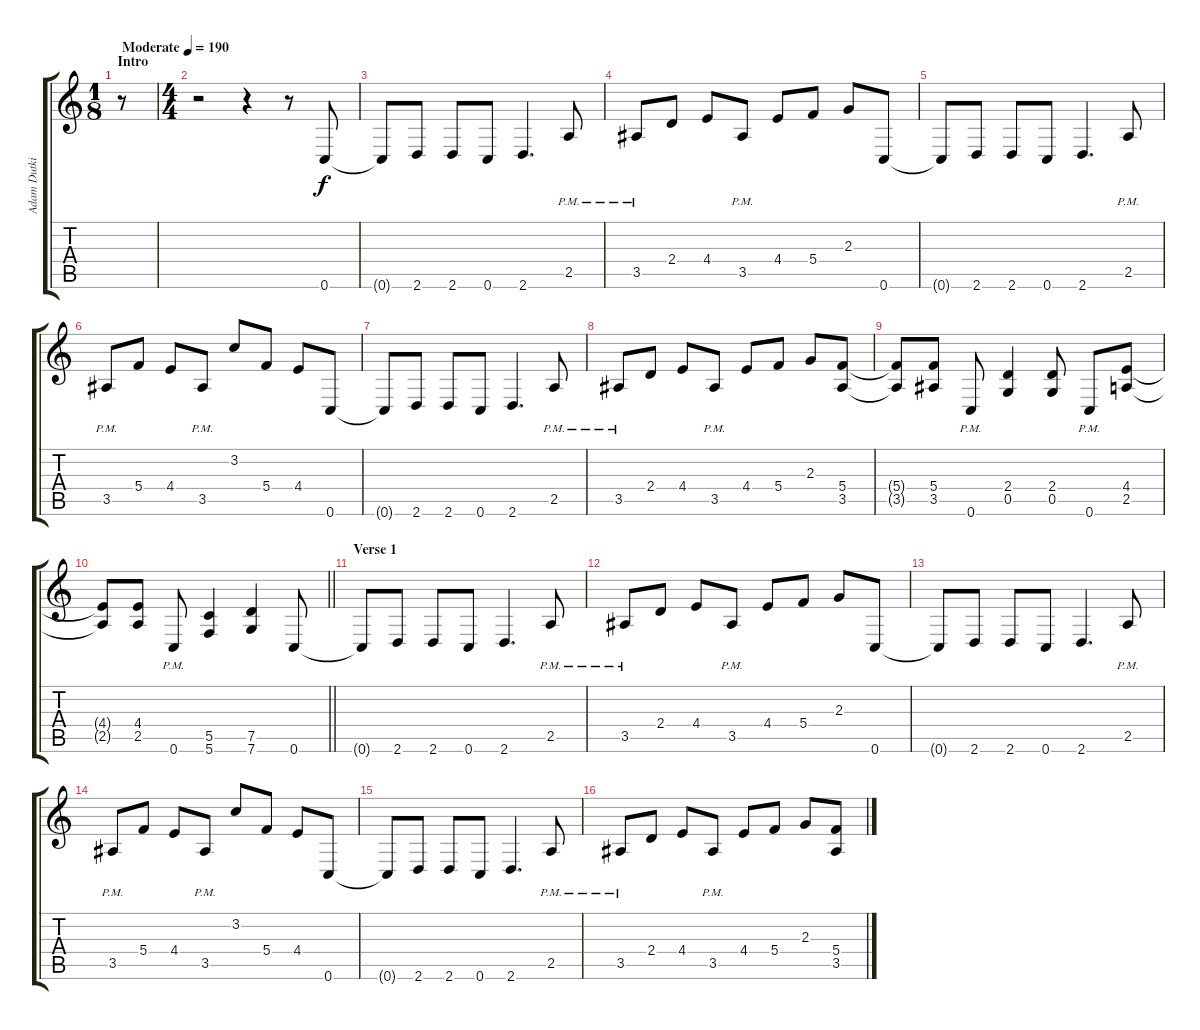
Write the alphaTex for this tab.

\track ("Adam Dutkiewicz" "Adam Dutki") {instrument overdrivenguitar}
\staff {score tabs}
\tuning (D4 A3 F3 C3 G2 C2) {hide}
\ts (1 8)
\section ("" "Intro")
\tempo (190 "Moderate")
\clef g2
\ks c
r.8{dy f instrument overdrivenguitar} |
\ts (4 4)
r.2 r.4 r.8 0.6.8 |
0.6{t}.8 2.6.8 2.6.8 0.6.8 2.6.4{d} 2.5{pm}.8 |
3.5{pm}.8 2.4.8 4.4.8 3.5{pm}.8 4.4.8 5.4.8 2.3.8 0.6.8 |
0.6{t}.8 2.6.8 2.6.8 0.6.8 2.6.4{d} 2.5{pm}.8 |
3.5{pm}.8 5.4.8 4.4.8 3.5{pm}.8 3.2.8 5.4.8 4.4.8 0.6.8 |
0.6{t}.8 2.6.8 2.6.8 0.6.8 2.6.4{d} 2.5{pm}.8 |
3.5{pm}.8 2.4.8 4.4.8 3.5{pm}.8 4.4.8 5.4.8 2.3.8 (5.4 3.5).8 |
(5.4{t} 3.5{t}).8 (5.4 3.5).8 0.6{pm}.8 (2.4 0.5).4 (2.4 0.5).8 0.6{pm}.8 (4.4 2.5).8 |
\barLineRight lightlight
(4.4{t} 2.5{t}).8 (4.4 2.5).8 0.6{pm}.8 (5.5 5.6).4 (7.5 7.6).4 0.6.8 |
\section ("" "Verse 1")
0.6{t}.8 2.6.8 2.6.8 0.6.8 2.6.4{d} 2.5{pm}.8 |
3.5{pm}.8 2.4.8 4.4.8 3.5{pm}.8 4.4.8 5.4.8 2.3.8 0.6.8 |
0.6{t}.8 2.6.8 2.6.8 0.6.8 2.6.4{d} 2.5{pm}.8 |
3.5{pm}.8 5.4.8 4.4.8 3.5{pm}.8 3.2.8 5.4.8 4.4.8 0.6.8 |
0.6{t}.8 2.6.8 2.6.8 0.6.8 2.6.4{d} 2.5{pm}.8 |
3.5{pm}.8 2.4.8 4.4.8 3.5{pm}.8 4.4.8 5.4.8 2.3.8 (5.4 3.5).8
